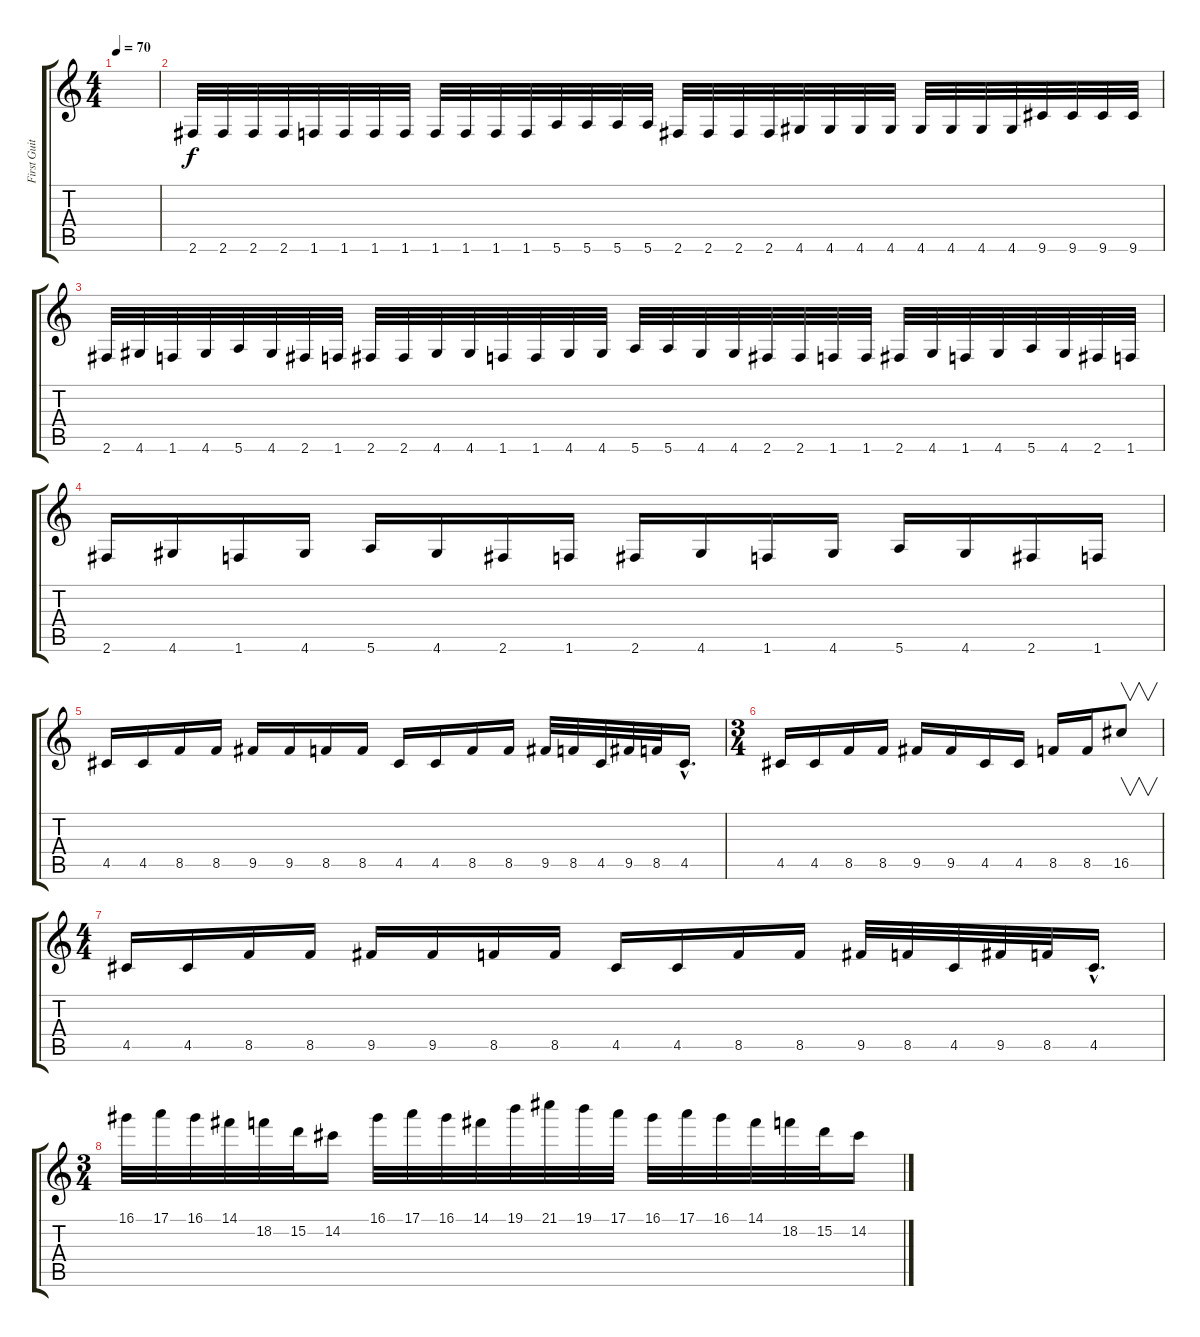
\track ("First Guitar" "First Guit") {instrument overdrivenguitar}
\staff {score tabs}
\tuning (E4 B3 G3 D3 A2 E2) {hide}
\ts (4 4)
\tempo 70
\clef g2
\ks c
|
2.6.32{balance 11} 2.6.32 2.6.32 2.6.32 1.6.32 1.6.32 1.6.32 1.6.32 1.6.32 1.6.32 1.6.32 1.6.32 5.6.32 5.6.32 5.6.32 5.6.32 2.6.32 2.6.32 2.6.32 2.6.32 4.6.32 4.6.32 4.6.32 4.6.32 4.6.32 4.6.32 4.6.32 4.6.32 9.6.32 9.6.32 9.6.32 9.6.32 |
2.6.32 4.6.32 1.6.32 4.6.32 5.6.32 4.6.32 2.6.32 1.6.32 2.6.32 2.6.32 4.6.32 4.6.32 1.6.32 1.6.32 4.6.32 4.6.32 5.6.32 5.6.32 4.6.32 4.6.32 2.6.32 2.6.32 1.6.32 1.6.32 2.6.32 4.6.32 1.6.32 4.6.32 5.6.32 4.6.32 2.6.32 1.6.32 |
2.6.16 4.6.16 1.6.16 4.6.16 5.6.16 4.6.16 2.6.16 1.6.16 2.6.16 4.6.16 1.6.16 4.6.16 5.6.16 4.6.16 2.6.16 1.6.16 |
4.5.16{volume 8 balance 8} 4.5.16 8.5.16 8.5.16 9.5.16 9.5.16 8.5.16 8.5.16 4.5.16 4.5.16 8.5.16 8.5.16 9.5.32 8.5.32 4.5.32 9.5.32 8.5.32 4.5{hac}.16{d} |
\ts (3 4)
4.5.16 4.5.16 8.5.16 8.5.16 9.5.16 9.5.16 4.5.16 4.5.16 8.5.16 8.5.16 16.5.8{v} |
\ts (4 4)
4.5.16 4.5.16 8.5.16 8.5.16 9.5.16 9.5.16 8.5.16 8.5.16 4.5.16 4.5.16 8.5.16 8.5.16 9.5.32 8.5.32 4.5.32 9.5.32 8.5.32 4.5{hac}.16{d} |
\ts (3 4)
16.1.32 17.1.32 16.1.32 14.1.32 18.2.32 15.2.32 14.2.16 16.1.32 17.1.32 16.1.32 14.1.32 19.1.32 21.1.32 19.1.32 17.1.32 16.1.32 17.1.32 16.1.32 14.1.32 18.2.32 15.2.32 14.2.16
